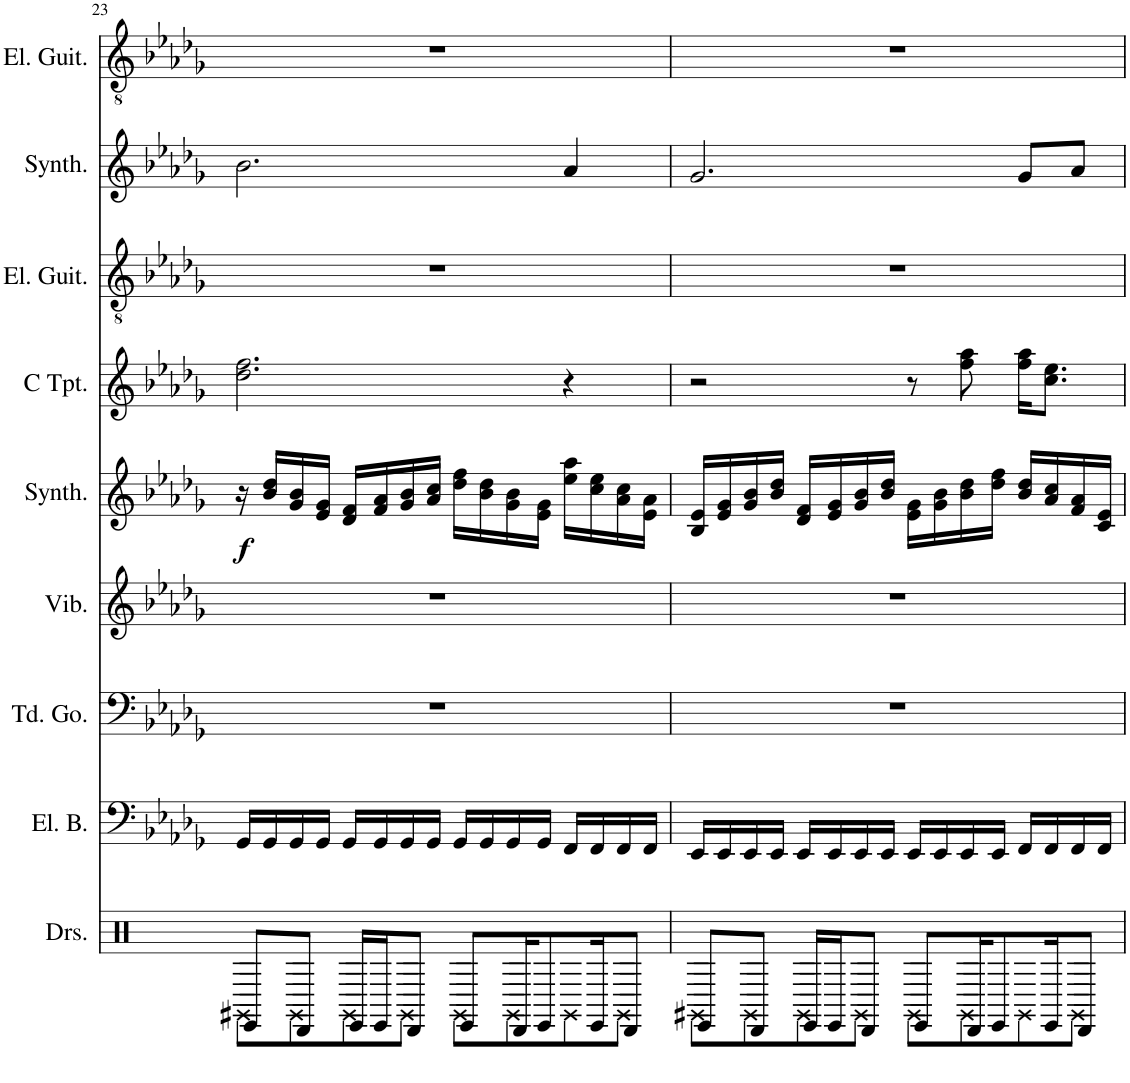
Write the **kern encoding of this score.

**kern	**kern	**kern	**kern	**kern	**dynam	**kern	**kern	**kern	**kern
*part9	*part8	*part7	*part6	*part5	*part5	*part4	*part3	*part2	*part1
*staff9	*staff8	*staff7	*staff6	*staff5	*staff5	*staff4	*staff3	*staff2	*staff1
*I"ドラムセット	*I"エレキベース	*I"チューンドゴング	*I"ビブラフォン	*I"正弦波	*	*I"C トランペット	*I"エレキギター	*I"オルガン	*I"エレキギター
!!LO:PB:g=z
*clefX	*clefF4	*clefF4	*clefG2	*clefG2	*	*clefG2	*clefGv2	*clefG2	*clefGv2
*	*Trd7c12	*	*	*	*	*	*	*	*
*k[]	*k[b-e-a-d-g-]	*k[b-e-a-d-g-]	*k[b-e-a-d-g-]	*k[b-e-a-d-g-]	*	*k[b-e-a-d-g-]	*k[b-e-a-d-g-]	*k[b-e-a-d-g-]	*k[b-e-a-d-g-]
*M4/4	*M4/4	*M4/4	*M4/4	*M4/4	*	*M4/4	*M4/4	*M4/4	*M4/4
=23	=23	=23	=23	=23	=23	=23	=23	=23	=23
*^	*	*	*	*	*	*	*	*	*
!	!	!	!	!	!	!LO:DY:b	!	!	!	!
8EE/L	8GG#X\L	16GG-/LL	1r	1r	16r	f	2.dd-\ 2.ff\	1r	2.b-\	1r
.	.	16GG-/	.	.	16b-/ 16dd-/LL	.	.	.	.	.
8DD/J	8GG\	16GG-/	.	.	16g-/ 16b-/	.	.	.	.	.
.	.	16GG-/JJ	.	.	16e-/ 16g-/JJ	.	.	.	.	.
16EE/LL	8GG\	16GG-/LL	.	.	16d-/ 16f/LL	.	.	.	.	.
16EE/J	.	16GG-/	.	.	16f/ 16a-/	.	.	.	.	.
8DD/J	8GG\J	16GG-/	.	.	16g-/ 16b-/	.	.	.	.	.
.	.	16GG-/JJ	.	.	16a-/ 16cc/JJ	.	.	.	.	.
8EE/L	8GG\L	16GG-/LL	.	.	16dd-\ 16ff\LL	.	.	.	.	.
.	.	16GG-/	.	.	16b-\ 16dd-\	.	.	.	.	.
16DD/K	8GG\	16GG-/	.	.	16g-\ 16b-\	.	.	.	.	.
8EE/	.	16GG-/JJ	.	.	16e-\ 16g-\JJ	.	.	.	.	.
.	8GG\	16FF/LL	.	.	16ee-\ 16aa-\LL	.	4r	.	4a-/	.
16EE/K	.	16FF/	.	.	16cc\ 16ee-\	.	.	.	.	.
8DD/J	8GG\J	16FF/	.	.	16a-\ 16cc\	.	.	.	.	.
.	.	16FF/JJ	.	.	16e-\ 16a-\JJ	.	.	.	.	.
=24	=24	=24	=24	=24	=24	=24	=24	=24	=24	=24
8EE/L	8GG#X\L	16EE-/LL	1r	1r	16B-/ 16e-/LL	.	2r	1r	2.g-/	1r
.	.	16EE-/	.	.	16e-/ 16g-/	.	.	.	.	.
8DD/J	8GG\	16EE-/	.	.	16g-/ 16b-/	.	.	.	.	.
.	.	16EE-/JJ	.	.	16b-/ 16dd-/JJ	.	.	.	.	.
16EE/LL	8GG\	16EE-/LL	.	.	16d-/ 16f/LL	.	.	.	.	.
16EE/J	.	16EE-/	.	.	16e-/ 16g-/	.	.	.	.	.
8DD/J	8GG\J	16EE-/	.	.	16g-/ 16b-/	.	.	.	.	.
.	.	16EE-/JJ	.	.	16b-/ 16dd-/JJ	.	.	.	.	.
8EE/L	8GG\L	16EE-/LL	.	.	16e-\ 16g-\LL	.	8r	.	.	.
.	.	16EE-/	.	.	16g-\ 16b-\	.	.	.	.	.
16DD/K	8GG\	16EE-/	.	.	16b-\ 16dd-\	.	8ff\ 8aa-\	.	.	.
8EE/	.	16EE-/JJ	.	.	16dd-\ 16ff\JJ	.	.	.	.	.
.	8GG\	16FF/LL	.	.	16b-/ 16dd-/LL	.	16ff\ 16aa-\KL	.	8g-/L	.
16EE/K	.	16FF/	.	.	16a-/ 16cc/	.	8.cc\ 8.ee-\J	.	.	.
8DD/J	8GG\J	16FF/	.	.	16f/ 16a-/	.	.	.	8a-/J	.
.	.	16FF/JJ	.	.	16c/ 16e-/JJ	.	.	.	.	.
*v	*v	*	*	*	*	*	*	*	*	*
=	=	=	=	=	=	=	=	=	=
*-	*-	*-	*-	*-	*-	*-	*-	*-	*-
